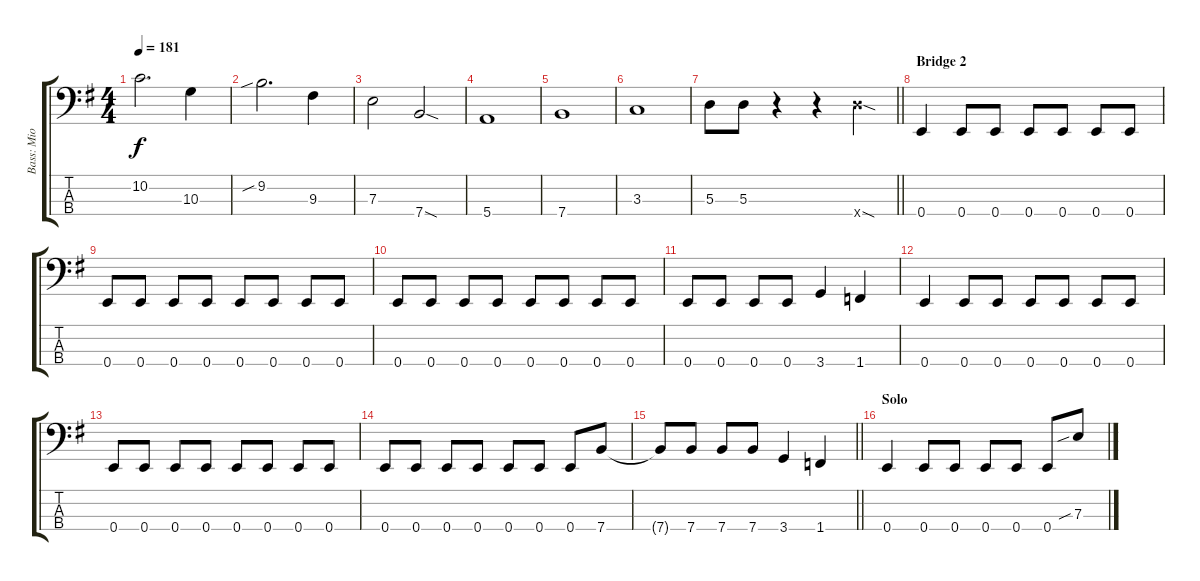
\track ("Bass: Mio Akiyama" "Bass: Mio ") {instrument electricbassfinger}
\staff {score tabs}
\tuning (G2 D2 A1 E1) {hide}
\ts (4 4)
\tempo 181
\clef f4
\ks g
10.2{t}.2{d dy f} 10.3.4 |
9.2{sib}.2{d} 9.3.4 |
7.3.2 7.4{sod}.2 |
5.4.1 |
7.4.1 |
3.3.1 |
\barLineRight lightlight
5.3.8 5.3.8 r.4 r.4 10.4{sod x}.4 |
\section ("" "Bridge 2")
0.4.4 0.4.8 0.4.8 0.4.8 0.4.8 0.4.8 0.4.8 |
0.4.8 0.4.8 0.4.8 0.4.8 0.4.8 0.4.8 0.4.8 0.4.8 |
0.4.8 0.4.8 0.4.8 0.4.8 0.4.8 0.4.8 0.4.8 0.4.8 |
0.4.8 0.4.8 0.4.8 0.4.8 3.4.4 1.4.4 |
0.4.4 0.4.8 0.4.8 0.4.8 0.4.8 0.4.8 0.4.8 |
0.4.8 0.4.8 0.4.8 0.4.8 0.4.8 0.4.8 0.4.8 0.4.8 |
0.4.8 0.4.8 0.4.8 0.4.8 0.4.8 0.4.8 0.4.8 7.4.8 |
\barLineRight lightlight
7.4{t}.8 7.4.8 7.4.8 7.4.8 3.4.4 1.4.4 |
\section ("" "Solo")
0.4.4 0.4.8 0.4.8 0.4.8 0.4.8 0.4.8 7.3{sib}.8
